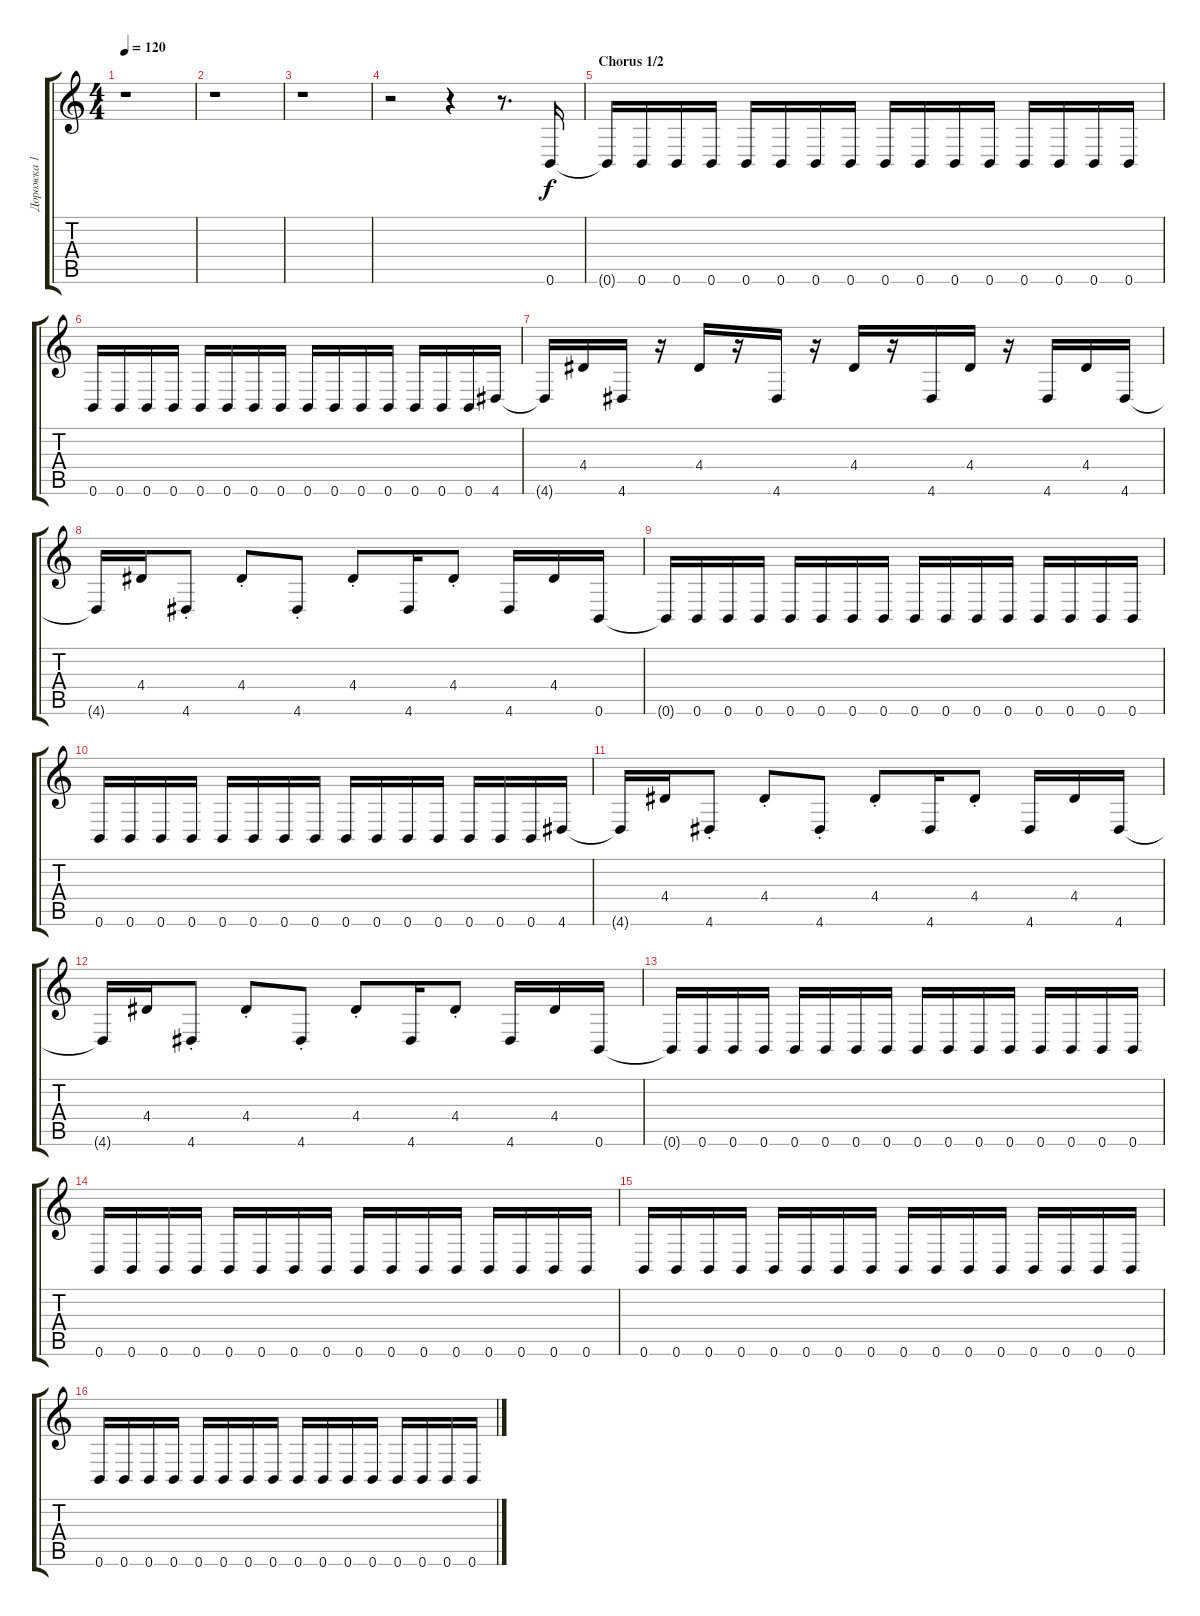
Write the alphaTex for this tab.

\track ("Дорожка 1" "Дорожка 1") {instrument distortionguitar}
\staff {score tabs}
\tuning (Db4 Ab3 E3 B2 Gb2 B1) {hide}
\ts (4 4)
\tempo 120
\clef g2
\ks c
r.1{dy f} |
r.1 |
r.1 |
r.2 r.4 r.8{d} 0.6.16 |
\section ("" "Chorus 1/2")
0.6{t}.16 0.6.16 0.6.16 0.6.16 0.6.16 0.6.16 0.6.16 0.6.16 0.6.16 0.6.16 0.6.16 0.6.16 0.6.16 0.6.16 0.6.16 0.6.16 |
0.6.16 0.6.16 0.6.16 0.6.16 0.6.16 0.6.16 0.6.16 0.6.16 0.6.16 0.6.16 0.6.16 0.6.16 0.6.16 0.6.16 0.6.16 4.6.16 |
4.6{t}.16 4.4.16 4.6.16 r.16 4.4.16 r.16 4.6.16 r.16 4.4.16 r.16 4.6.16 4.4.16 r.16 4.6.16 4.4.16 4.6.16 |
4.6{t}.16 4.4.16 4.6{st}.8 4.4{st}.8 4.6{st}.8 4.4{st}.8 4.6.16 4.4{st}.8 4.6.16 4.4.16 0.6.16 |
0.6{t}.16 0.6.16 0.6.16 0.6.16 0.6.16 0.6.16 0.6.16 0.6.16 0.6.16 0.6.16 0.6.16 0.6.16 0.6.16 0.6.16 0.6.16 0.6.16 |
0.6.16 0.6.16 0.6.16 0.6.16 0.6.16 0.6.16 0.6.16 0.6.16 0.6.16 0.6.16 0.6.16 0.6.16 0.6.16 0.6.16 0.6.16 4.6.16 |
4.6{t}.16 4.4.16 4.6{st}.8 4.4{st}.8 4.6{st}.8 4.4{st}.8 4.6.16 4.4{st}.8 4.6.16 4.4.16 4.6.16 |
4.6{t}.16 4.4.16 4.6{st}.8 4.4{st}.8 4.6{st}.8 4.4{st}.8 4.6.16 4.4{st}.8 4.6.16 4.4.16 0.6.16 |
0.6{t}.16 0.6.16 0.6.16 0.6.16 0.6.16 0.6.16 0.6.16 0.6.16 0.6.16 0.6.16 0.6.16 0.6.16 0.6.16 0.6.16 0.6.16 0.6.16 |
0.6.16 0.6.16 0.6.16 0.6.16 0.6.16 0.6.16 0.6.16 0.6.16 0.6.16 0.6.16 0.6.16 0.6.16 0.6.16 0.6.16 0.6.16 0.6.16 |
0.6.16 0.6.16 0.6.16 0.6.16 0.6.16 0.6.16 0.6.16 0.6.16 0.6.16 0.6.16 0.6.16 0.6.16 0.6.16 0.6.16 0.6.16 0.6.16 |
0.6.16 0.6.16 0.6.16 0.6.16 0.6.16 0.6.16 0.6.16 0.6.16 0.6.16 0.6.16 0.6.16 0.6.16 0.6.16 0.6.16 0.6.16 0.6.16
